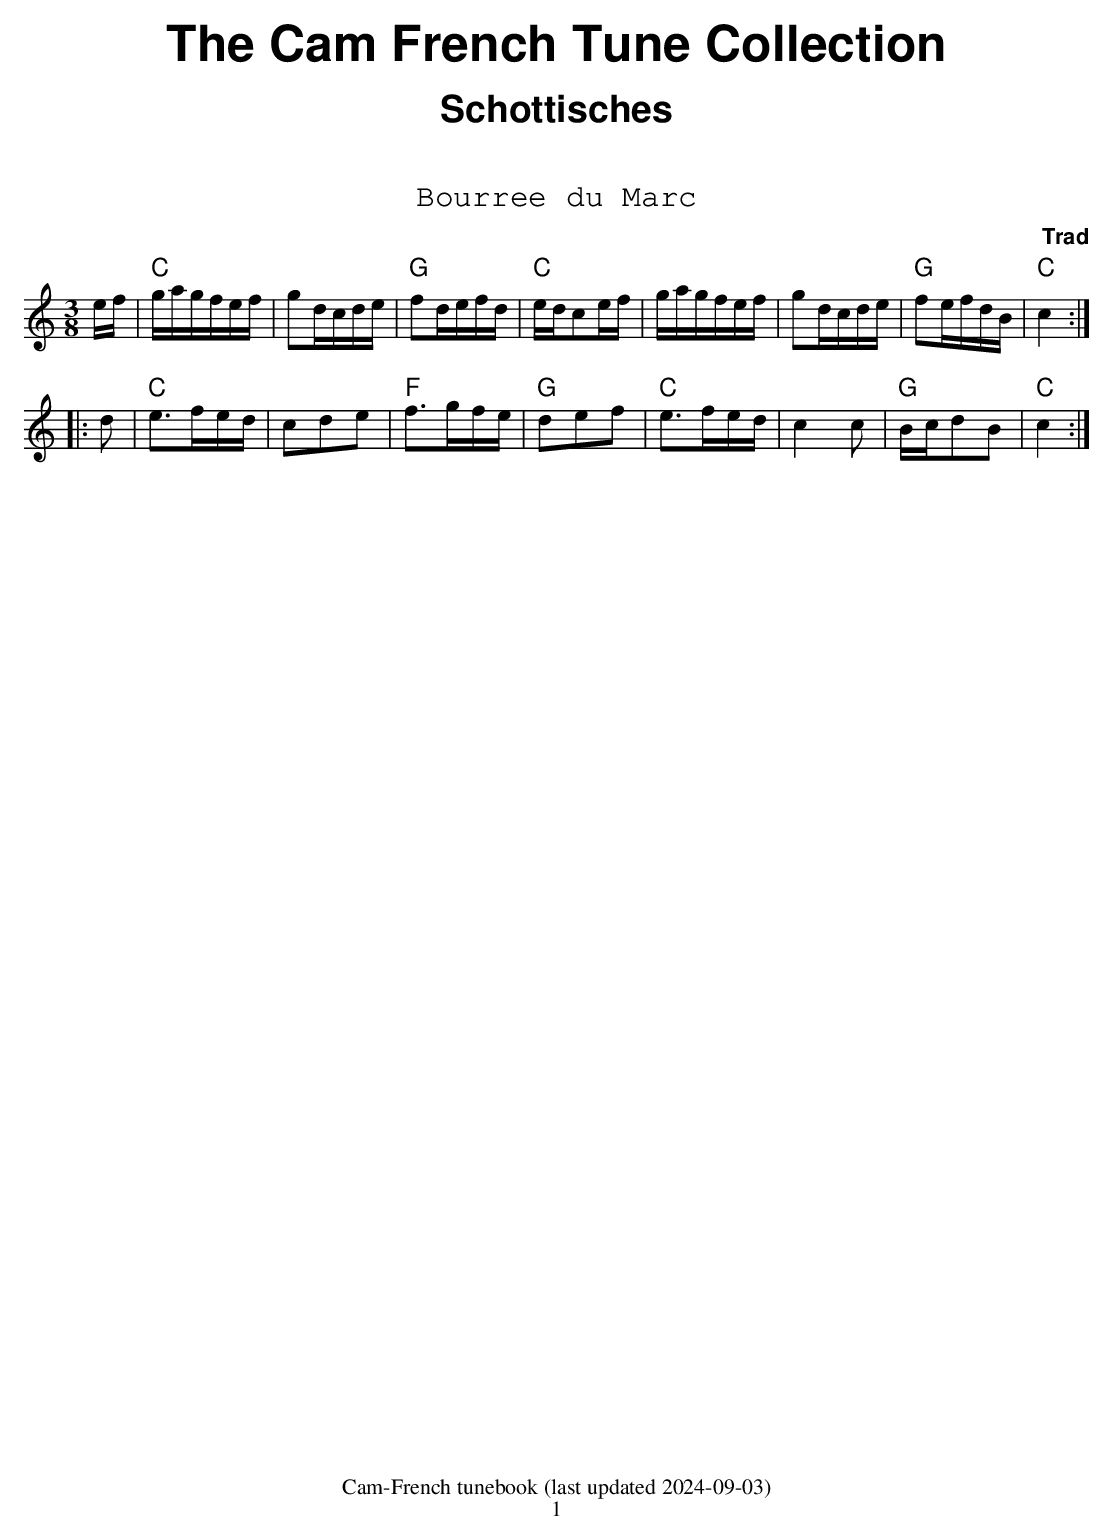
X:1
T:Bourree du Marc
C:Trad
M:3/8
L:1/16
K:C
ef|"C"gagfef|g2dcde|"G"f2defd|"C"edc2ef|gagfef|g2dcde|"G"f2efdB|"C"c4:|
|:d2|"C"e3fed|c2d2e2|"F"f3gfe|"G"d2e2f2|"C"e3fed|c4c2|"G"Bcd2B2|"C"c4:|
